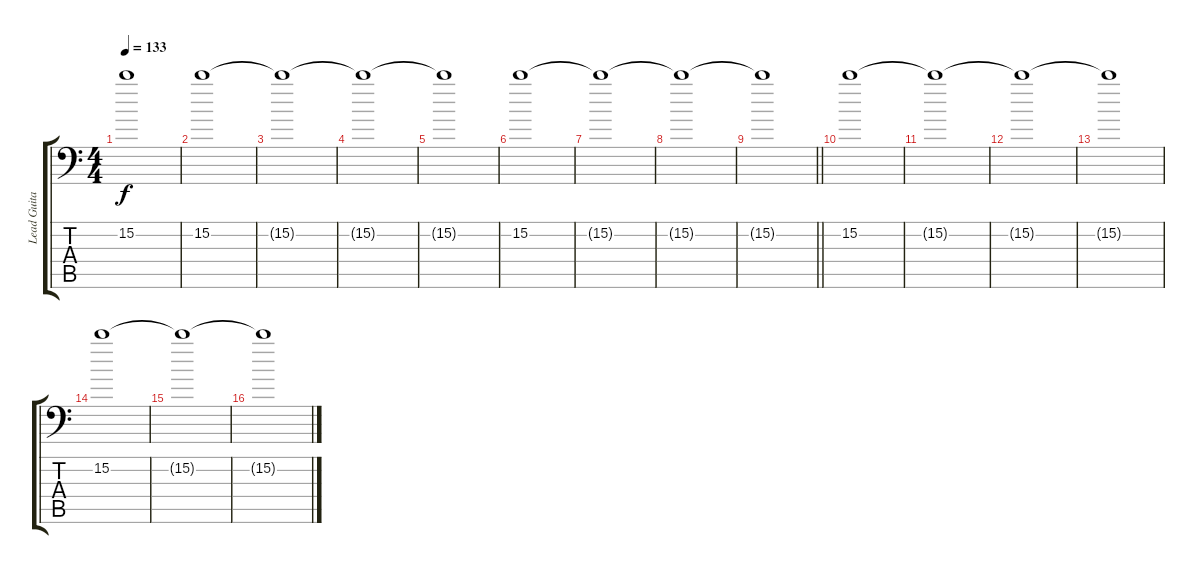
\track ("Lead Guitar #1" "Lead Guita") {instrument electricguitarjazz}
\staff {score tabs}
\tuning (D4 A3 F3 C3 G2 A1) {hide}
\ts (4 4)
\tempo 133
\clef f4
\ks c
15.2{t}.1{dy f} |
15.2.1 |
15.2{t}.1 |
15.2{t}.1 |
15.2{t}.1 |
15.2.1 |
15.2{t}.1 |
15.2{t}.1 |
\barLineRight lightlight
15.2{t}.1 |
\section ("" "")
15.2.1 |
15.2{t}.1 |
15.2{t}.1 |
15.2{t}.1 |
15.2.1 |
15.2{t}.1 |
15.2{t}.1
